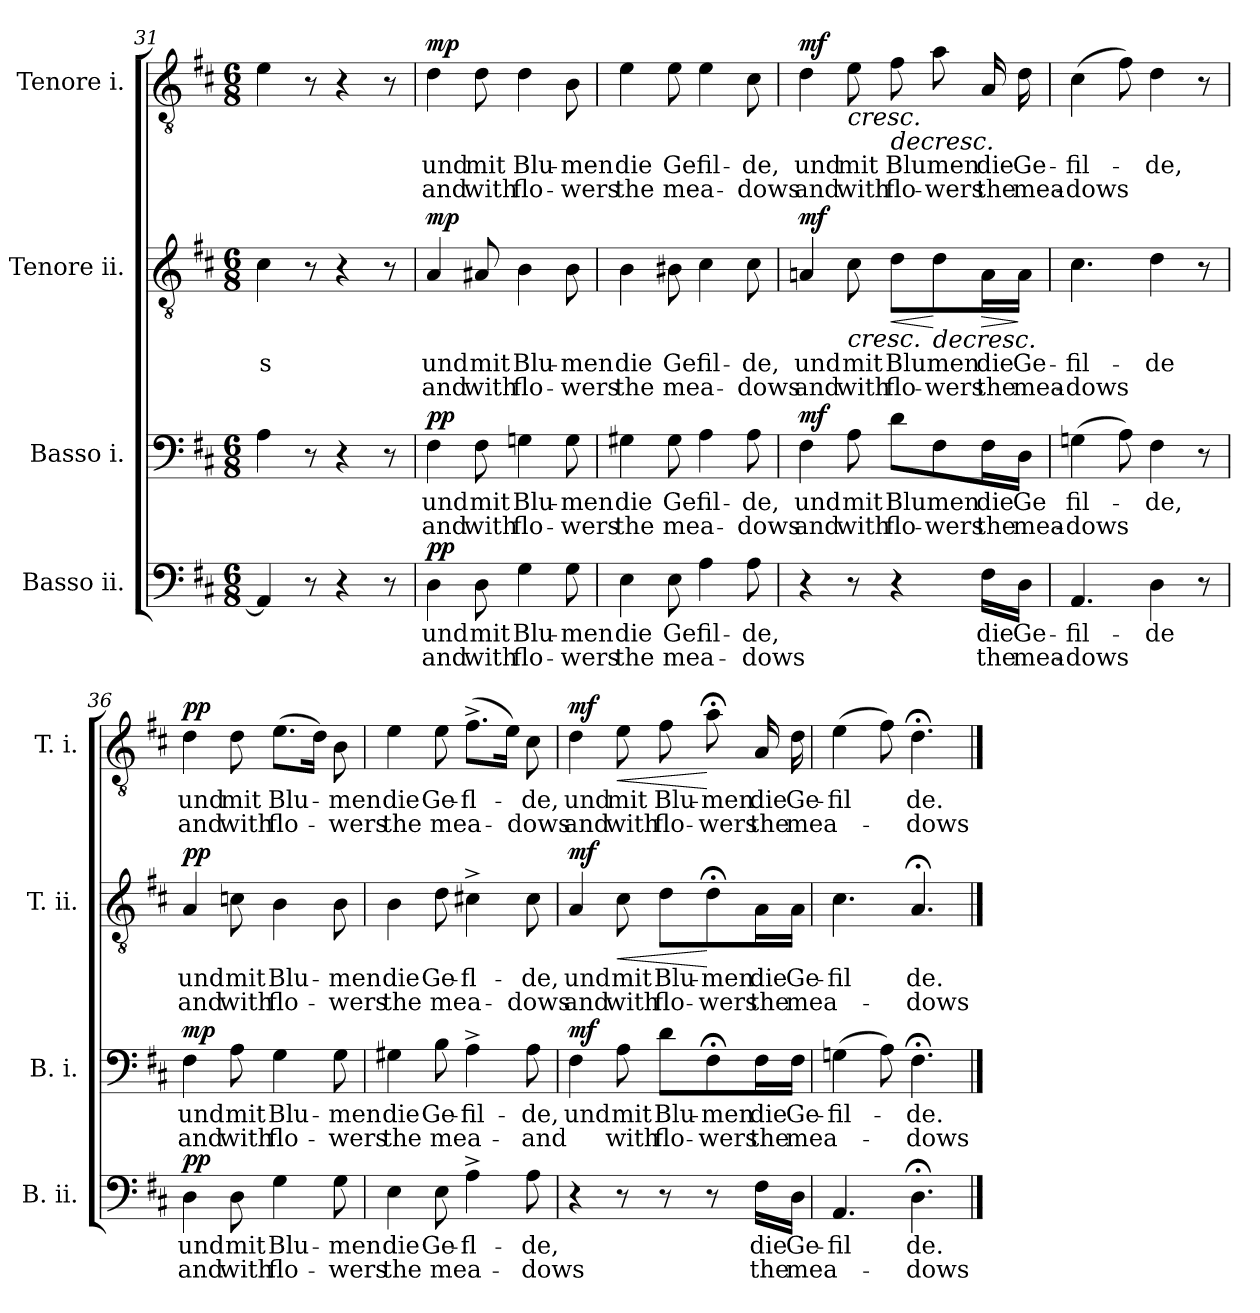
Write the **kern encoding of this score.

**kern	**text	**text	**dynam	**kern	**text	**text	**dynam	**kern	**text	**text	**dynam	**kern	**text	**text	**dynam
*part4	*part4	*part4	*part4	*part3	*part3	*part3	*part3	*part2	*part2	*part2	*part2	*part1	*part1	*part1	*part1
*staff4	*staff4	*staff4	*staff4	*staff3	*staff3	*staff3	*staff3	*staff2	*staff2	*staff2	*staff2	*staff1	*staff1	*staff1	*staff1
*I"Basso ii.	*	*	*	*I"Basso i.	*	*	*	*I"Tenore ii.	*	*	*	*I"Tenore i.	*	*	*
*I'B. ii.	*	*	*	*I'B. i.	*	*	*	*I'T. ii.	*	*	*	*I'T. i.	*	*	*
*clefF4	*	*	*	*clefF4	*	*	*	*clefGv2	*	*	*	*clefGv2	*	*	*
*	*	*	*	*	*	*	*	*ITrd7c12	*	*	*	*ITrd7c12	*	*	*
*k[f#c#]	*	*	*	*k[f#c#]	*	*	*	*k[f#c#]	*	*	*	*k[f#c#]	*	*	*
*D:	*	*	*	*D:	*	*	*	*D:	*	*	*	*D:	*	*	*
*M6/8	*	*	*	*M6/8	*	*	*	*M6/8	*	*	*	*M6/8	*	*	*
=31	=31	=31	=31	=31	=31	=31	=31	=31	=31	=31	=31	=31	=31	=31	=31
!	!	!	!	!	!	!	!	!	!LO:LY:b	!	!	!	!	!	!
4AA/]	.	.	.	4A\	.	.	.	4C#\	-s	.	.	4E\	.	.	.
8r	.	.	.	8r	.	.	.	8r	.	.	.	8r	.	.	.
4r	.	.	.	4r	.	.	.	4r	.	.	.	4r	.	.	.
8r	.	.	.	8r	.	.	.	8r	.	.	.	8r	.	.	.
=32	=32	=32	=32	=32	=32	=32	=32	=32	=32	=32	=32	=32	=32	=32	=32
!	!LO:LY:b	!LO:LY:b	!LO:DY:b	!	!LO:LY:b	!LO:LY:b	!LO:DY:b	!	!LO:LY:b	!LO:LY:b	!LO:DY:a	!	!LO:LY:b	!LO:LY:b	!LO:DY:a
4D\	und	and	pp	4F#\	und	and	pp	4AA/	und	and	mp	4D\	und	and	mp
!	!LO:LY:b	!LO:LY:b	!	!	!LO:LY:b	!LO:LY:b	!	!	!LO:LY:b	!LO:LY:b	!	!	!LO:LY:b	!LO:LY:b	!
8D\	mit	with	.	8F#\	mit	with	.	8AA#X/	mit	with	.	8D\	mit	with	.
!	!LO:LY:b	!LO:LY:b	!	!	!LO:LY:b	!LO:LY:b	!	!	!LO:LY:b	!LO:LY:b	!	!	!LO:LY:b	!LO:LY:b	!
4G\	Blu-	flo-	.	4Gn\	Blu-	flo-	.	4BB\	Blu-	flo-	.	4D\	Blu-	flo-	.
!	!LO:LY:b	!LO:LY:b	!	!	!LO:LY:b	!LO:LY:b	!	!	!LO:LY:b	!LO:LY:b	!	!	!LO:LY:b	!LO:LY:b	!
8G\	men	-wers	.	8G\	men	-wers	.	8BB\	men	-wers	.	8BB\	men	-wers	.
=33	=33	=33	=33	=33	=33	=33	=33	=33	=33	=33	=33	=33	=33	=33	=33
!	!LO:LY:b	!LO:LY:b	!	!	!LO:LY:b	!LO:LY:b	!	!	!LO:LY:b	!LO:LY:b	!	!	!LO:LY:b	!LO:LY:b	!
4E\	die	the	.	4G#X\	die	the	.	4BB\	die	the	.	4E\	die	the	.
!	!LO:LY:b	!LO:LY:b	!	!	!LO:LY:b	!LO:LY:b	!	!	!LO:LY:b	!LO:LY:b	!	!	!LO:LY:b	!LO:LY:b	!
8E\	Gefil-	mea-	.	8G#\	Gefil-	mea-	.	8BB#X\	Gefil-	mea-	.	8E\	Gefil-	mea-	.
4A\	.	.	.	4A\	.	.	.	4C#\	.	.	.	4E\	.	.	.
!	!LO:LY:b	!LO:LY:b	!	!	!LO:LY:b	!LO:LY:b	!	!	!LO:LY:b	!LO:LY:b	!	!	!LO:LY:b	!LO:LY:b	!
8A\	de,	-dows	.	8A\	de,	-dows	.	8C#\	de,	-dows	.	8C#\	de,	-dows	.
=34	=34	=34	=34	=34	=34	=34	=34	=34	=34	=34	=34	=34	=34	=34	=34
!	!	!	!	!	!LO:LY:b	!LO:LY:b	!LO:DY:b	!	!LO:LY:b	!LO:LY:b	!LO:DY:a	!	!LO:LY:b	!LO:LY:b	!LO:DY:a
4r	.	.	.	4F#\	und	and	mf	4AAn/	und	and	mf	4D\	und	and	mf
!	!	!	!	!	!LO:LY:b	!LO:LY:b	!	!	!LO:LY:b	!LO:LY:b	!LO:HP:b	!	!LO:LY:b	!LO:LY:b	!LO:HP:b
8r	.	.	.	8A\	mit	with	.	8C#\	mit	with	<	8E\	mit	with	<
!	!	!	!	!	!LO:LY:b	!LO:LY:b	!	!	!LO:LY:b	!LO:LY:b	!LO:HP:b	!	!LO:LY:b	!LO:LY:b	!LO:HP:b
4r	.	.	.	8d\L	Blumen	flo-	.	8D\L	Blumen	flo-	<	8F#\	Blumen	flo-	>
!	!	!	!	!	!	!LO:LY:b	!	!	!	!LO:LY:b	!LO:HP:n=1:b	!	!	!LO:LY:b	!
.	.	.	.	8F#\	.	-wers	.	8D\	.	-wers	[ >	8A\	.	-wers	.
!	!LO:LY:b	!LO:LY:b	!	!	!LO:LY:b	!LO:LY:b	!	!	!LO:LY:b	!LO:LY:b	!LO:HP:b	!	!LO:LY:b	!LO:LY:b	!
16F#\LL	die	the	.	16F#\L	die	the	.	16AA\L	die	the	>	16AA/	die	the	[
!	!LO:LY:b	!LO:LY:b	!	!	!LO:LY:b	!LO:LY:b	!	!	!LO:LY:b	!LO:LY:b	!	!	!LO:LY:b	!LO:LY:b	!
16D\JJ	Ge-	mea-	.	16D\JJ	Ge	mea-	.	16AA\JJ	Ge-	mea-	]	16D\	Ge-	mea-	.
=35	=35	=35	=35	=35	=35	=35	=35	=35	=35	=35	=35	=35	=35	=35	=35
!	!LO:LY:b	!LO:LY:b	!	!	!LO:LY:b	!LO:LY:b	!	!	!LO:LY:b	!LO:LY:b	!	!	!LO:LY:b	!LO:LY:b	!
4.AA/	fil-	-dows	.	(4Gn\	fil-	-dows	.	4.C#\	fil-	-dows	.	(4C#\	fil-	-dows	.
.	.	.	.	8A\)	.	.	.	.	.	.	.	8F#\)	.	.	.
!	!LO:LY:b	!	!	!	!LO:LY:b	!	!	!	!LO:LY:b	!	!	!	!LO:LY:b	!	!
4D\	de	.	.	4F#\	de,	.	.	4D\	de	.	.	4D\	de,	.	.
8r	.	.	.	8r	.	.	.	8r	.	.	.	8r	.	.	.
!!LO:PB:g=z
=36	=36	=36	=36	=36	=36	=36	=36	=36	=36	=36	=36	=36	=36	=36	=36
!	!LO:LY:b	!LO:LY:b	!LO:DY:b	!	!LO:LY:b	!LO:LY:b	!LO:DY:b	!	!LO:LY:b	!LO:LY:b	!LO:DY:a	!	!LO:LY:b	!LO:LY:b	!LO:DY:a
4D\	und	and	pp	4F#\	und	and	mp	4AA/	und	and	pp	4D\	und	and	pp
!	!LO:LY:b	!LO:LY:b	!	!	!LO:LY:b	!LO:LY:b	!	!	!LO:LY:b	!LO:LY:b	!	!	!LO:LY:b	!LO:LY:b	!
8D\	mit	with	.	8A\	mit	with	.	8Cn\	mit	with	.	8D\	mit	with	.
!	!LO:LY:b	!LO:LY:b	!	!	!LO:LY:b	!LO:LY:b	!	!	!LO:LY:b	!LO:LY:b	!	!	!LO:LY:b	!LO:LY:b	!
4G\	Blu-	flo-	.	4G\	Blu-	flo-	.	4BB\	Blu-	flo-	.	(8.E\L	Blu-	flo-	.
.	.	.	.	.	.	.	.	.	.	.	.	16D\Jk)	.	.	.
!	!LO:LY:b	!LO:LY:b	!	!	!LO:LY:b	!LO:LY:b	!	!	!LO:LY:b	!LO:LY:b	!	!	!LO:LY:b	!LO:LY:b	!
8G\	men	-wers	.	8G\	men	-wers	.	8BB\	men	-wers	.	8BB\	men	-wers	.
=37	=37	=37	=37	=37	=37	=37	=37	=37	=37	=37	=37	=37	=37	=37	=37
!	!LO:LY:b	!LO:LY:b	!	!	!LO:LY:b	!LO:LY:b	!	!	!LO:LY:b	!LO:LY:b	!	!	!LO:LY:b	!LO:LY:b	!
4E\	die	the	.	4G#X\	die	the	.	4BB\	die	the	.	4E\	die	the	.
!	!LO:LY:b	!LO:LY:b	!	!	!LO:LY:b	!LO:LY:b	!	!	!LO:LY:b	!LO:LY:b	!	!	!LO:LY:b	!LO:LY:b	!
8E\	Ge-	mea-	.	8B\	Ge-	mea-	.	8D\	Ge-	mea-	.	8E\	Ge-	mea-	.
!	!LO:LY:b	!	!	!	!LO:LY:b	!	!	!	!LO:LY:b	!	!	!	!LO:LY:b	!	!
4A^\	fl-	.	.	4A^\	fil-	.	.	4C#X^\	fl-	.	.	(8.F#^\L	fl-	.	.
.	.	.	.	.	.	.	.	.	.	.	.	16E\Jk)	.	.	.
!	!LO:LY:b	!LO:LY:b	!	!	!LO:LY:b	!LO:LY:b	!	!	!LO:LY:b	!LO:LY:b	!	!	!LO:LY:b	!LO:LY:b	!
8A\	de,	-dows	.	8A\	de,	and	.	8C#\	de,	-dows	.	8C#\	de,	-dows	.
=38	=38	=38	=38	=38	=38	=38	=38	=38	=38	=38	=38	=38	=38	=38	=38
!	!	!	!	!	!LO:LY:b	!	!LO:DY:b	!	!LO:LY:b	!LO:LY:b	!LO:DY:a	!	!LO:LY:b	!LO:LY:b	!LO:DY:a
4r	.	.	.	4F#\	und	.	mf	4AA/	und	and	mf	4D\	und	and	mf
!	!	!	!	!	!LO:LY:b	!LO:LY:b	!	!	!LO:LY:b	!LO:LY:b	!LO:HP:b	!	!LO:LY:b	!LO:LY:b	!LO:HP:b
8r	.	.	.	8A\	mit	with	.	8C#\	mit	with	<	8E\	mit	with	<
!	!	!	!	!	!LO:LY:b	!LO:LY:b	!	!	!LO:LY:b	!LO:LY:b	!	!	!LO:LY:b	!LO:LY:b	!
8r	.	.	.	8d\L	Blu-	flo-	.	8D\L	Blu-	flo-	]	8F#\	Blu-	flo-	]
!	!	!	!	!	!LO:LY:b	!LO:LY:b	!	!	!LO:LY:b	!LO:LY:b	!	!	!LO:LY:b	!LO:LY:b	!
8r	.	.	.	8F#;<\	men	-wers	.	8D;<\	men	-wers	[ [	8A;<\	men	-wers	[
!	!LO:LY:b	!LO:LY:b	!	!	!LO:LY:b	!LO:LY:b	!	!	!LO:LY:b	!LO:LY:b	!	!	!LO:LY:b	!LO:LY:b	!
16F#\LL	die	the	.	16F#\L	die	the	.	16AA\L	die	the	.	16AA/	die	the	.
!	!LO:LY:b	!LO:LY:b	!	!	!LO:LY:b	!LO:LY:b	!	!	!LO:LY:b	!LO:LY:b	!	!	!LO:LY:b	!LO:LY:b	!
16D\JJ	Ge-	mea-	.	16F#\JJ	Ge-	mea-	.	16AA\JJ	Ge-	mea-	.	16D\	Ge-	mea-	.
=39	=39	=39	=39	=39	=39	=39	=39	=39	=39	=39	=39	=39	=39	=39	=39
!	!LO:LY:b	!	!	!	!LO:LY:b	!	!	!	!LO:LY:b	!	!	!	!LO:LY:b	!	!
4.AA/	fil	.	.	(4Gn\	fil-	.	.	4.C#\	fil	.	.	(4E\	fil	.	.
.	.	.	.	8A\)	.	.	.	.	.	.	.	8F#\)	.	.	.
!	!LO:LY:b	!LO:LY:b	!	!	!LO:LY:b	!LO:LY:b	!	!	!LO:LY:b	!LO:LY:b	!	!	!LO:LY:b	!LO:LY:b	!
4.D;<\	de.	-dows	.	4.F#;<\	de.	-dows	.	4.AA;</	de.	-dows	.	4.D;<\	de.	-dows	.
==	==	==	==	==	==	==	==	==	==	==	==	==	==	==	==
*-	*-	*-	*-	*-	*-	*-	*-	*-	*-	*-	*-	*-	*-	*-	*-
